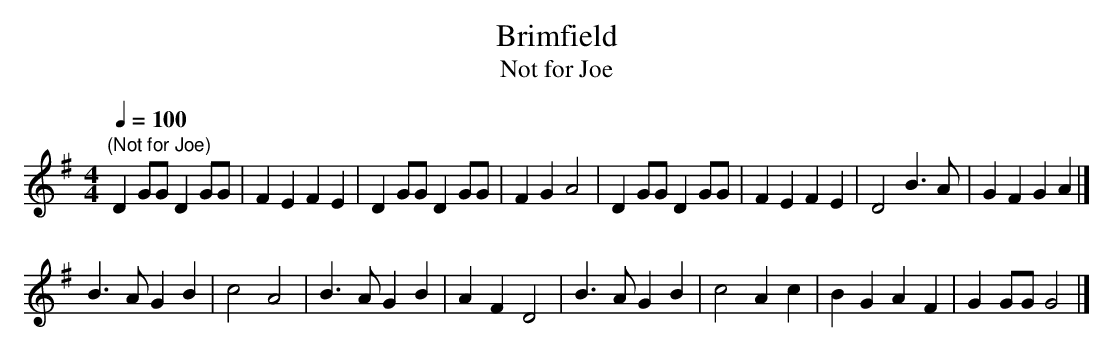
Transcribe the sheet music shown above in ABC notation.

X:1
T:Brimfield
T:Not for Joe
M:4/4
L:1/4
Q:100
K:G
"(Not for Joe)"
DG/G/DG/G/|FEFE|DG/G/DG/G/|FGA2|DG/G/DG/G/|FEFE|D2B>A|GFGA|]!
B>AGB|c2A2|B>AGB|AFD2|B>AGB|c2Ac|BGAF|GG/G/G2|]
